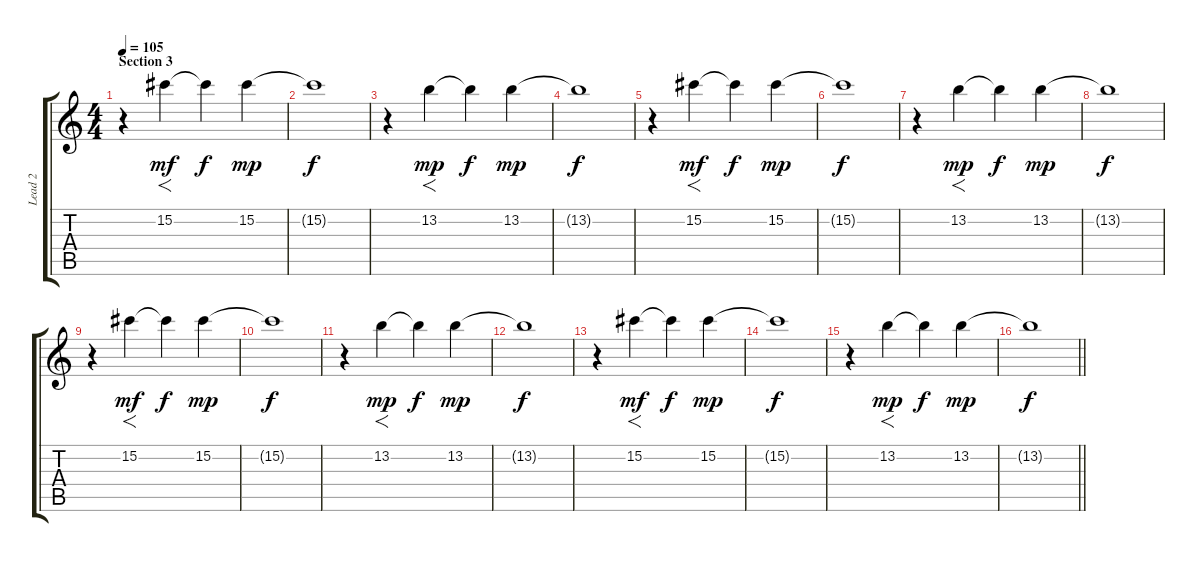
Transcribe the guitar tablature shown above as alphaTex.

\track ("Lead 2" "Lead 2") {instrument overdrivenguitar}
\staff {score tabs}
\tuning (Eb4 Bb3 Gb3 Db3 Ab2 Db2) {hide}
\ts (4 4)
\section ("" "Section 3")
\tempo 105
\clef g2
\ks c
r.4{dy mf} 15.2.4{f} 15.2{t}.4{dy f} 15.2.4{dy mp} |
15.2{t}.1{dy f} |
r.4 13.2.4{f dy mp} 13.2{t}.4{dy f} 13.2.4{dy mp} |
13.2{t}.1{dy f} |
r.4 15.2.4{f dy mf} 15.2{t}.4{dy f} 15.2.4{dy mp} |
15.2{t}.1{dy f} |
r.4 13.2.4{f dy mp} 13.2{t}.4{dy f} 13.2.4{dy mp} |
13.2{t}.1{dy f} |
r.4 15.2.4{f dy mf} 15.2{t}.4{dy f} 15.2.4{dy mp} |
15.2{t}.1{dy f} |
r.4 13.2.4{f dy mp} 13.2{t}.4{dy f} 13.2.4{dy mp} |
13.2{t}.1{dy f} |
r.4 15.2.4{f dy mf} 15.2{t}.4{dy f} 15.2.4{dy mp} |
15.2{t}.1{dy f} |
r.4 13.2.4{f dy mp} 13.2{t}.4{dy f} 13.2.4{dy mp} |
\barLineRight lightlight
13.2{t}.1{dy f}
